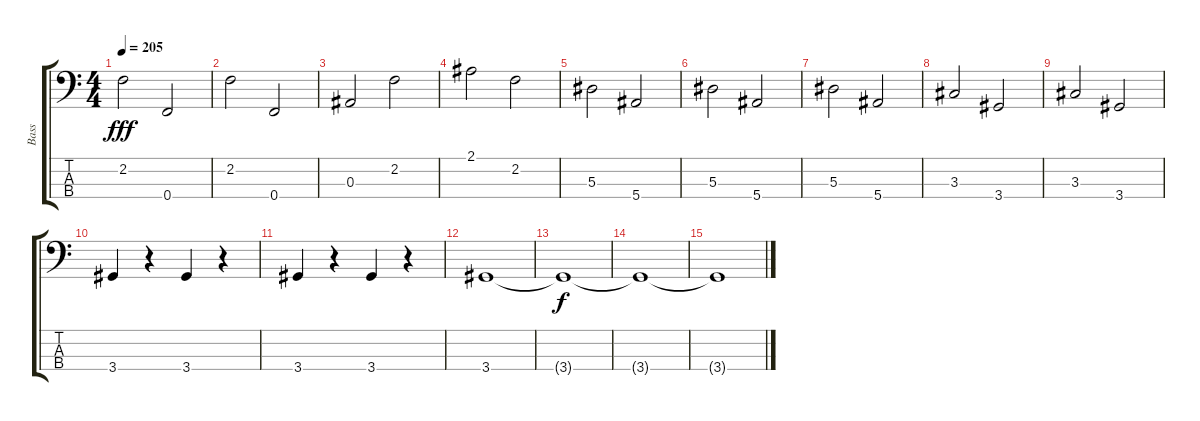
\track ("Bass" "Bass") {instrument acousticbass}
\staff {score tabs}
\tuning (Ab2 Eb2 Bb1 F1) {hide}
\ts (4 4)
\tempo 205
\clef f4
\ks c
2.2.2{dy fff} 0.4.2 |
2.2.2 0.4.2 |
0.3.2 2.2.2 |
2.1.2 2.2.2 |
5.3.2 5.4.2 |
5.3.2 5.4.2 |
5.3.2 5.4.2 |
3.3.2 3.4.2 |
3.3.2 3.4.2 |
3.4.4 r.4 3.4.4 r.4 |
3.4.4 r.4 3.4.4 r.4 |
3.4.1 |
3.4{t}.1{dy f} |
3.4{t}.1 |
3.4{t}.1
